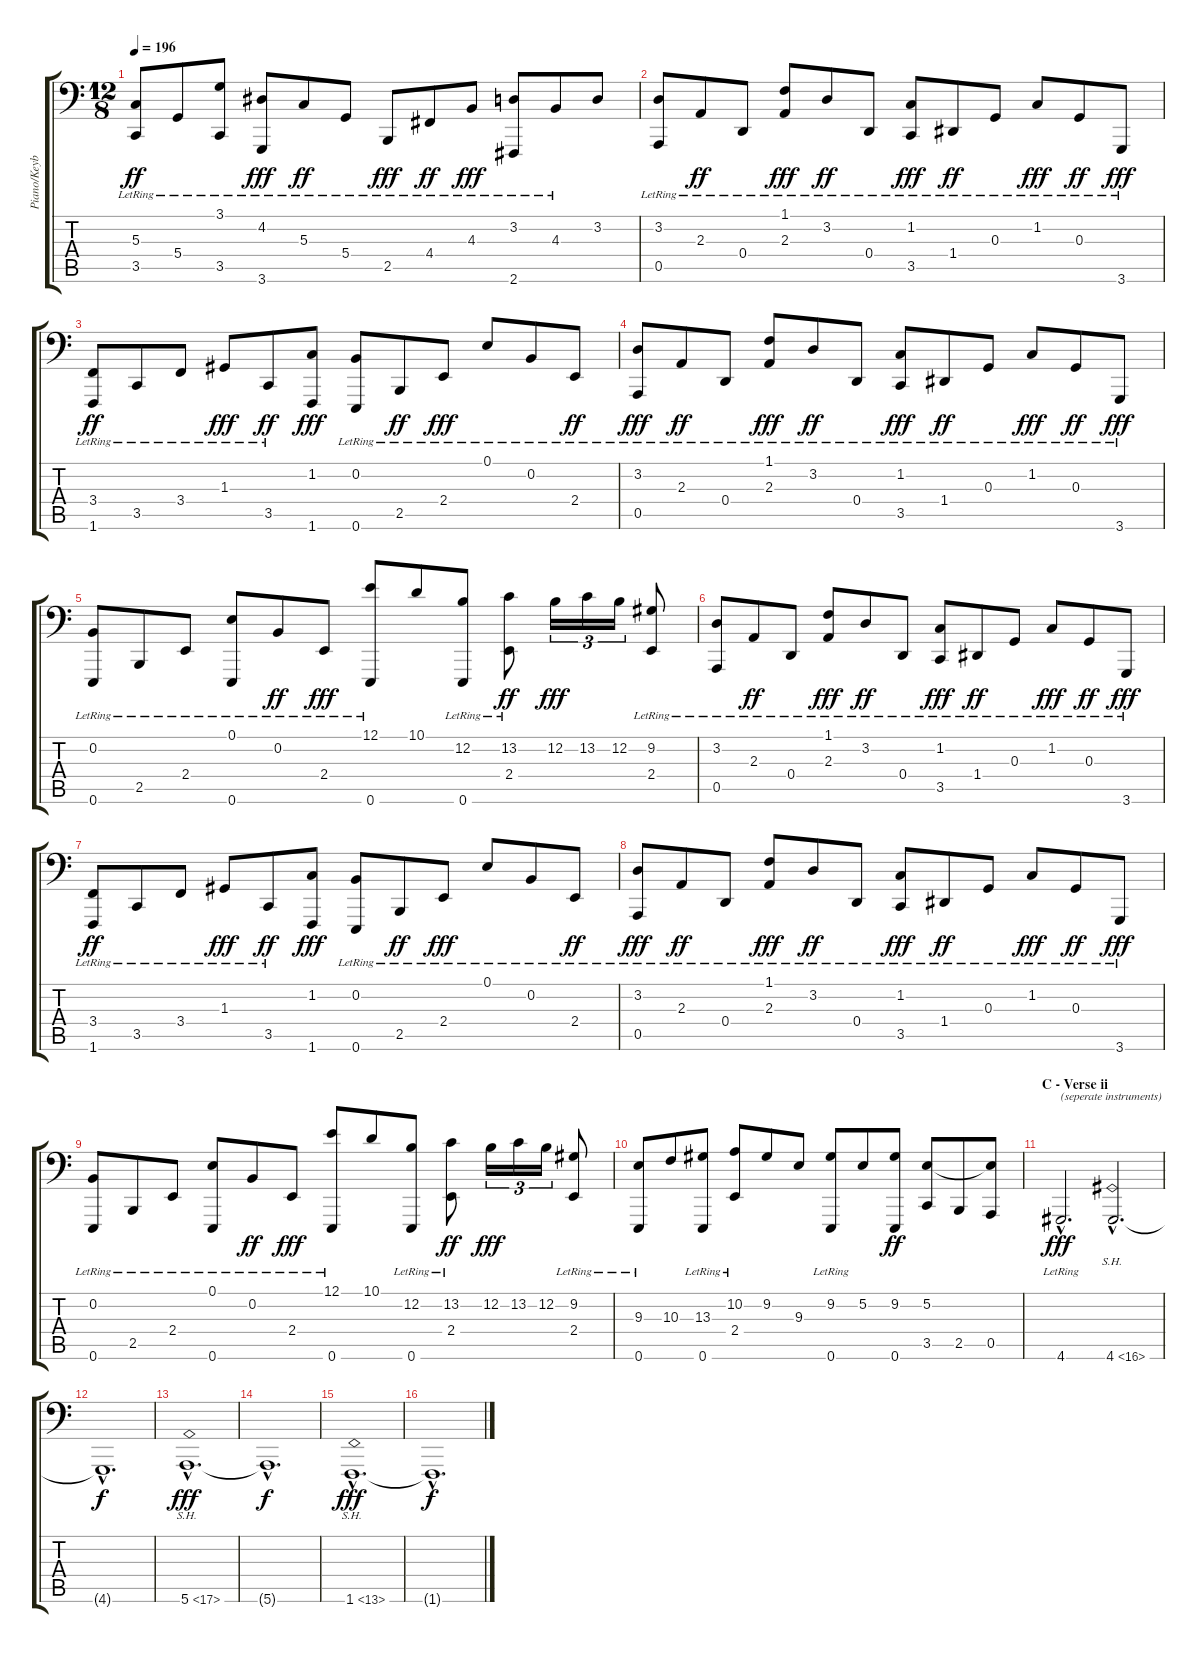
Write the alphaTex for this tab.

\track ("Piano/Keyboard" "Piano/Keyb") {instrument brightacousticpiano}
\staff {score tabs}
\tuning (E3 B2 G2 D2 A1 E1) {hide}
\ts (12 8)
\tempo 196
\clef f4
\ks c
(5.3{lr} 3.5{lr}).8{dy ff balance 4 instrument electricgrandpiano} 5.4{lr}.8 (3.1{lr} 3.5{lr}).8 (4.2{lr} 3.6{lr}).8{dy fff} 5.3{lr}.8{dy ff} 5.4{lr}.8 2.5{lr}.8{dy fff} 4.4{lr}.8{dy ff} 4.3{lr}.8{dy fff} (3.2{lr} 2.6{lr}).8 4.3{lr}.8 3.2.8 |
(3.2{lr} 0.5{lr}).8 2.3{lr}.8{dy ff} 0.4{lr}.8 (1.1{lr} 2.3{lr}).8{dy fff} 3.2{lr}.8{dy ff} 0.4{lr}.8 (1.2{lr} 3.5{lr}).8{dy fff} 1.4{lr}.8{dy ff} 0.3{lr}.8 1.2{lr}.8{dy fff} 0.3{lr}.8{dy ff} 3.6{lr}.8{dy fff} |
(3.4{lr} 1.6{lr}).8{dy ff} 3.5{lr}.8 3.4{lr}.8 1.3{lr}.8{dy fff} 3.5{lr}.8{dy ff} (1.2 1.6).8{dy fff} (0.2{lr} 0.6{lr}).8 2.5{lr}.8{dy ff} 2.4{lr}.8{dy fff} 0.1{lr}.8 0.2{lr}.8 2.4{lr}.8{dy ff} |
(3.2{lr} 0.5{lr}).8{dy fff} 2.3{lr}.8{dy ff} 0.4{lr}.8 (1.1{lr} 2.3{lr}).8{dy fff} 3.2{lr}.8{dy ff} 0.4{lr}.8 (1.2{lr} 3.5{lr}).8{dy fff} 1.4{lr}.8{dy ff} 0.3{lr}.8 1.2{lr}.8{dy fff} 0.3{lr}.8{dy ff} 3.6{lr}.8{dy fff} |
(0.2{lr} 0.6{lr}).8 2.5{lr}.8 2.4{lr}.8 (0.1{lr} 0.6{lr}).8 0.2{lr}.8{dy ff} 2.4{lr}.8{dy fff} (12.1 0.6{lr}).8 10.1.8 (12.2 0.6{lr}).8 (13.2 2.4{lr}).8{dy ff} 12.2.16{tu (3 2) dy fff} 13.2.16{tu (3 2)} 12.2.16{tu (3 2)} (9.2 2.4{lr}).8 |
(3.2{lr} 0.5{lr}).8{balance 4} 2.3{lr}.8{dy ff} 0.4{lr}.8 (1.1{lr} 2.3{lr}).8{dy fff} 3.2{lr}.8{dy ff} 0.4{lr}.8 (1.2{lr} 3.5{lr}).8{dy fff} 1.4{lr}.8{dy ff} 0.3{lr}.8 1.2{lr}.8{dy fff} 0.3{lr}.8{dy ff} 3.6{lr}.8{dy fff} |
(3.4{lr} 1.6{lr}).8{dy ff} 3.5{lr}.8 3.4{lr}.8 1.3{lr}.8{dy fff} 3.5{lr}.8{dy ff} (1.2 1.6).8{dy fff} (0.2{lr} 0.6{lr}).8 2.5{lr}.8{dy ff} 2.4{lr}.8{dy fff} 0.1{lr}.8 0.2{lr}.8 2.4{lr}.8{dy ff} |
(3.2{lr} 0.5{lr}).8{dy fff} 2.3{lr}.8{dy ff} 0.4{lr}.8 (1.1{lr} 2.3{lr}).8{dy fff} 3.2{lr}.8{dy ff} 0.4{lr}.8 (1.2{lr} 3.5{lr}).8{dy fff} 1.4{lr}.8{dy ff} 0.3{lr}.8 1.2{lr}.8{dy fff} 0.3{lr}.8{dy ff} 3.6{lr}.8{dy fff} |
(0.2{lr} 0.6{lr}).8 2.5{lr}.8 2.4{lr}.8 (0.1{lr} 0.6{lr}).8 0.2{lr}.8{dy ff} 2.4{lr}.8{dy fff} (12.1 0.6{lr}).8 10.1.8 (12.2 0.6{lr}).8 (13.2 2.4{lr}).8{dy ff} 12.2.16{tu (3 2) dy fff} 13.2.16{tu (3 2)} 12.2.16{tu (3 2)} (9.2 2.4{lr}).8 |
(9.3 0.6{lr}).8 10.3.8 (13.3 0.6{lr}).8 (10.2 2.4{lr}).8 9.2.8 9.3.8 (9.2 0.6{lr}).8 5.2.8 (9.2 0.6).8{dy ff} (5.2 3.5).8 2.5.8 (5.2{t} 0.5).8 |
\section ("" "C - Verse ii")
4.6{hac lr}.2{d txt "(seperate instruments)" dy fff} 4.6{sh 12 hac}.2{d instrument synthvoice} |
4.6{hac t}.1{d dy f} |
5.6{sh 12 hac}.1{d dy fff} |
5.6{hac t}.1{d dy f} |
1.6{sh 12 hac}.1{d dy fff} |
1.6{hac t}.1{d dy f}
